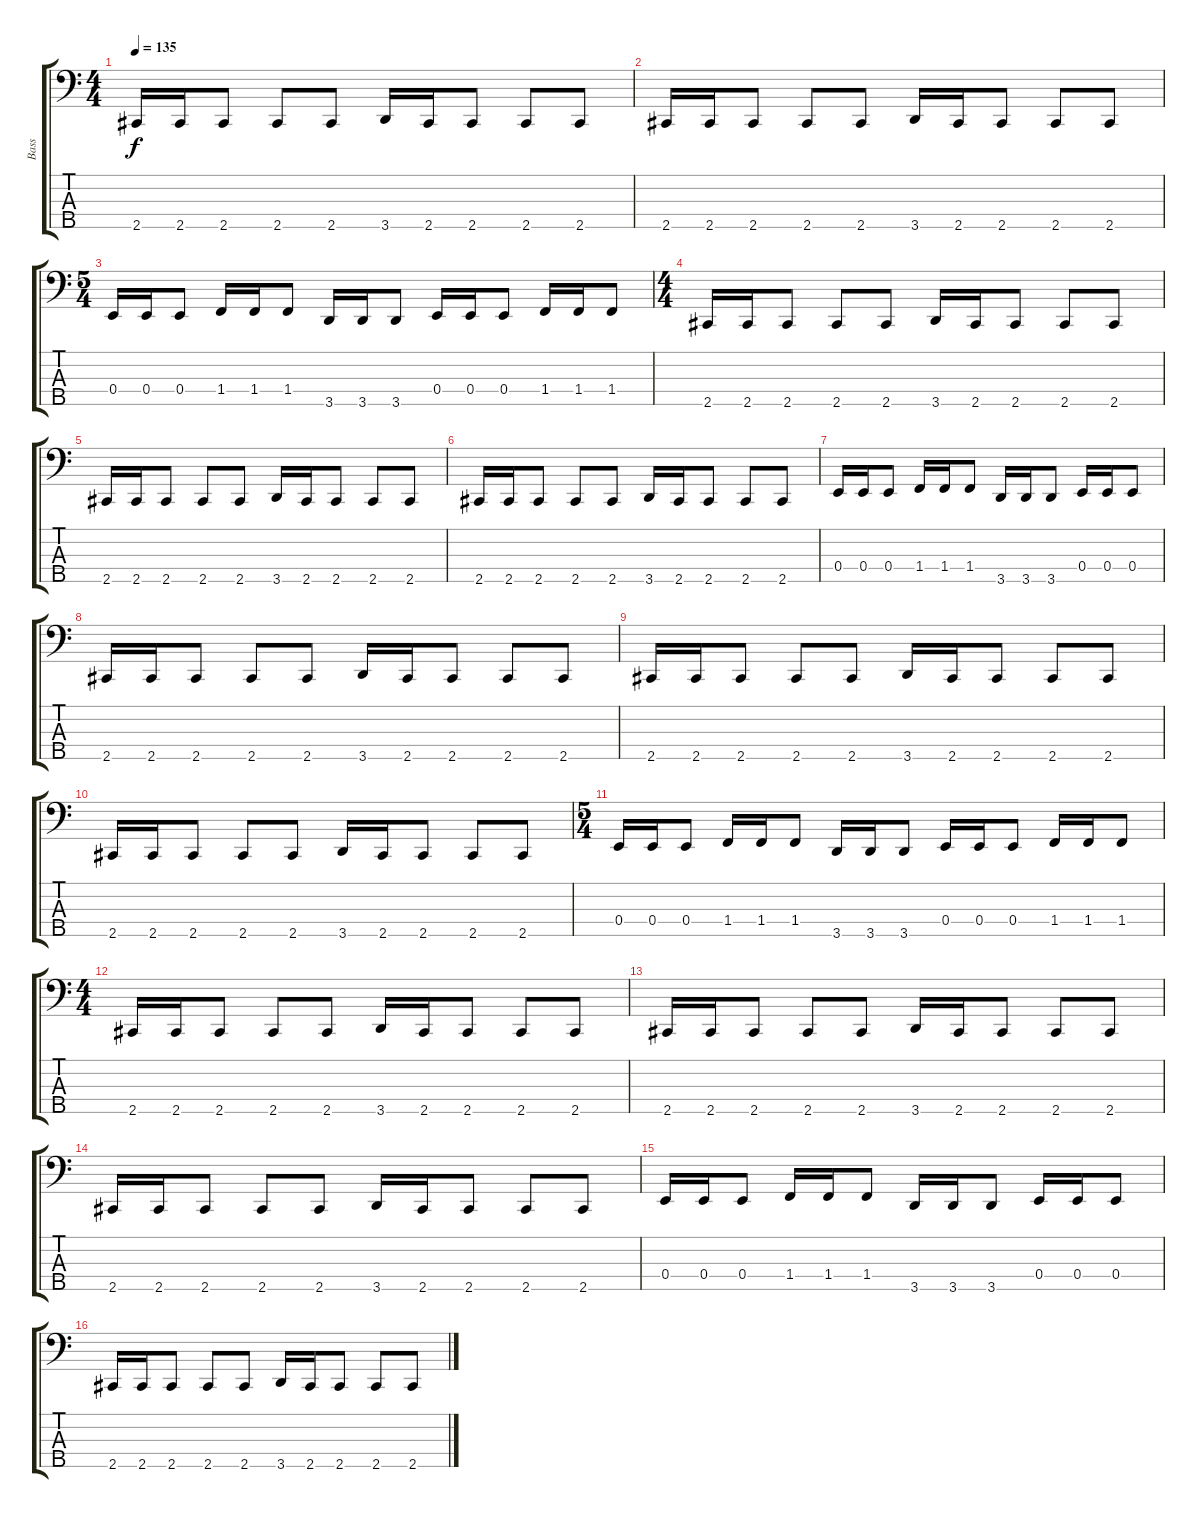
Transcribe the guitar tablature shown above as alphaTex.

\track ("Bass" "Bass") {instrument electricbassfinger}
\staff {score tabs}
\tuning (G2 D2 A1 E1 B0) {hide}
\ts (4 4)
\tempo 135
\clef f4
\ks c
2.5.16{dy f} 2.5.16 2.5.8 2.5.8 2.5.8 3.5.16 2.5.16 2.5.8 2.5.8 2.5.8 |
2.5.16 2.5.16 2.5.8 2.5.8 2.5.8 3.5.16 2.5.16 2.5.8 2.5.8 2.5.8 |
\ts (5 4)
0.4.16 0.4.16 0.4.8 1.4.16 1.4.16 1.4.8 3.5.16 3.5.16 3.5.8 0.4.16 0.4.16 0.4.8 1.4.16 1.4.16 1.4.8 |
\ts (4 4)
2.5.16 2.5.16 2.5.8 2.5.8 2.5.8 3.5.16 2.5.16 2.5.8 2.5.8 2.5.8 |
2.5.16 2.5.16 2.5.8 2.5.8 2.5.8 3.5.16 2.5.16 2.5.8 2.5.8 2.5.8 |
2.5.16 2.5.16 2.5.8 2.5.8 2.5.8 3.5.16 2.5.16 2.5.8 2.5.8 2.5.8 |
0.4.16 0.4.16 0.4.8 1.4.16 1.4.16 1.4.8 3.5.16 3.5.16 3.5.8 0.4.16 0.4.16 0.4.8 |
2.5.16 2.5.16 2.5.8 2.5.8 2.5.8 3.5.16 2.5.16 2.5.8 2.5.8 2.5.8 |
2.5.16 2.5.16 2.5.8 2.5.8 2.5.8 3.5.16 2.5.16 2.5.8 2.5.8 2.5.8 |
2.5.16 2.5.16 2.5.8 2.5.8 2.5.8 3.5.16 2.5.16 2.5.8 2.5.8 2.5.8 |
\ts (5 4)
0.4.16 0.4.16 0.4.8 1.4.16 1.4.16 1.4.8 3.5.16 3.5.16 3.5.8 0.4.16 0.4.16 0.4.8 1.4.16 1.4.16 1.4.8 |
\ts (4 4)
2.5.16 2.5.16 2.5.8 2.5.8 2.5.8 3.5.16 2.5.16 2.5.8 2.5.8 2.5.8 |
2.5.16 2.5.16 2.5.8 2.5.8 2.5.8 3.5.16 2.5.16 2.5.8 2.5.8 2.5.8 |
2.5.16 2.5.16 2.5.8 2.5.8 2.5.8 3.5.16 2.5.16 2.5.8 2.5.8 2.5.8 |
0.4.16 0.4.16 0.4.8 1.4.16 1.4.16 1.4.8 3.5.16 3.5.16 3.5.8 0.4.16 0.4.16 0.4.8 |
2.5.16 2.5.16 2.5.8 2.5.8 2.5.8 3.5.16 2.5.16 2.5.8 2.5.8 2.5.8
